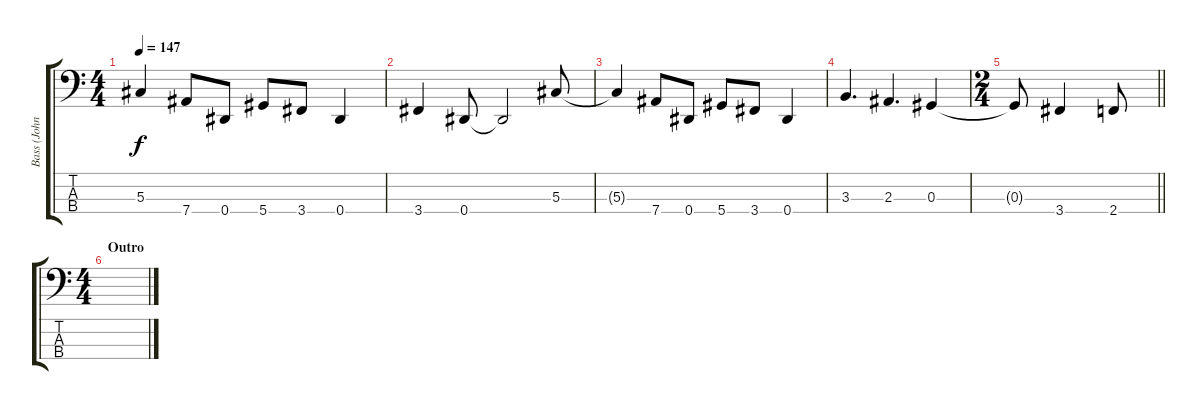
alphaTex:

\track ("Bass (Johnny Griparic)" "Bass (John") {instrument electricbasspick}
\staff {score tabs}
\tuning (Gb2 Db2 Ab1 Eb1) {hide}
\ts (4 4)
\tempo 147
\clef f4
\ks c
5.3{t}.4{dy f} 7.4.8 0.4.8 5.4.8 3.4.8 0.4.4 |
3.4.4 0.4.8 0.4{t}.2 5.3.8 |
5.3{t}.4 7.4.8 0.4.8 5.4.8 3.4.8 0.4.4 |
3.3.4{d} 2.3.4{d} 0.3.4 |
\ts (2 4)
\barLineRight lightlight
0.3{t}.8 3.4.4 2.4.8 |
\ts (4 4)
\section ("" "Outro")
